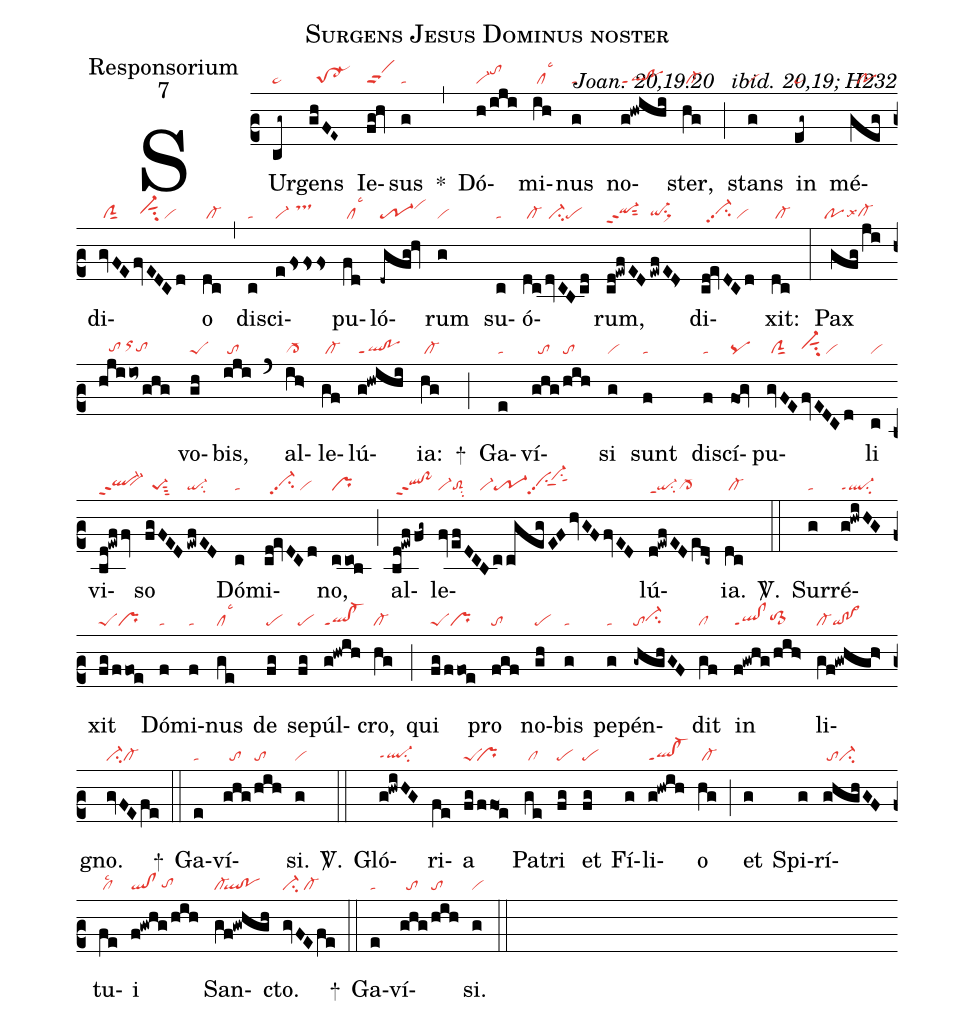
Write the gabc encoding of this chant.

name:Surgens Jesus Dominus noster;
office-part:Responsorium;
mode:7;
commentary:ꝶ Joan. 20,19.20 ꝟ ibid. 20,19; H232;
nabc-lines:1;
%%
(c2)
SUr(cg~|pe~)gens(ghFE~|//to->) Ie(fg!hv|vippt2)sus(g|ta) *(,)
Dó(h/iji|vi-tohj)mi(ih|/cllsc3)nus(g|ta) no(g!hwihi|ql!poppt1)ster,(hg|/cl-) (;)
stans(g|vi) in(eg~|pe~) mé(geg|//po)di(gvFE|/ciG|fvEDCd|//vi-hhsut1su2/vi)o(dc|/cl-) (,)
di(c|ta)sci(efsss|vi-//tshj)pu(fd|/cllsc3)ló(-dgfg!hv|tr-1vihj)rum(g|vi)
su(c|ta)ó(dcdvCBcd|/cl-//ci-pe)rum,(cd!ewfED|qi-hhppt2sut2|ewfED>|qi-hgsu1sux1)
di(cd!evDCd|//vi-hhpp2su2/vi)xit:(dc|/cl-) (:)
Pax(gfg/ji|``polsx6cl-hg|/hji/io~/ghg|///tohg/orhitohg) vo(gh|peS)bis,(iji|/to) (`)
al(ih>|cl->)le(gf|/cl-)lú(g!hwihi|ql!poppt1)ia:(hg|/cl-) +(;)
Ga(e|ta)ví(ghg/hih|//to////to)si(g|vi) sunt(f|ta) di(f|ta)scí(fOg|pq)pu(gvFE|/ciG|/fvEDCd|vi-hhsut1su2/vi)li(c|vi)
vi(bd!ewffv|ql-hhppt2```vi-hh)so(fgFED|//pe-1sut3|ewfED|qi-su2) Dó(c|ta)mi(cd!evDCd|//vi-hhpp2su2/vi)no,(cco!b|pr) (;)
al(bd!ewf/fg~|/qlhh!po~hhppt2)le(fvefDCB|vi-toS2su2|c/cgegEFhvGFfvED|````vi-tr-1ciShhpp2``vi-hjsu1sut1)lú(d!ewfEDedc~|qi-ppt1su2cl->)ia.(dc|/cl-) <sp>V/</sp>.(::)
Sur(g|ta)ré(g!hwiHG|ql-ppt1su2)xit(fg/ffo!e|peSpr) Dó(f|ta)mi(f|ta)nus(ge|cllsc3) de(fg|pe) se(fg|pe)púl(g!hwih|ql!cl-ppt1)cro,(hg|cl-) (;)
qui(fg/ffo!e|peSpr) pro(fgf|to) no(gh|pe)bis(g|ta) pe(g|ta)pén(-ghghGF|toci-hh)dit(gf|cl) in(f!gwhg/hih>|ql!clppt1to>1hh) li(gf!gwhgh>|cl-qi!po>)gno.(gvFEfe|ci-cl-) +(::)
Ga(e|ta)ví(ghg/hih|//to////to)si.(g|vi) <sp>V/</sp>.(::)
Gló(g!hwiHG|ql-hgppt1su2)ri(fe)a(fg/ffo1e|peS``pr) Pa(ge|/cl)tri(fg|pe) et(fg|pe) Fí(g)li(g!hwih|ql!cl-ppt1)o(hg|/cl-) (;)
et(g) Spi(g)rí(g!@hghGF|/toci-)tu(fe|/cllsc2)i(f!gwhg/hih|ql!cl/tohg) San(gf!gw!@hgh|cl-``ql!po)cto.(gvFEfe|ci-/cl-) +(::)
Ga(e|ta)ví(ghg/hih|//to////to)si.(g|vi) (::)
